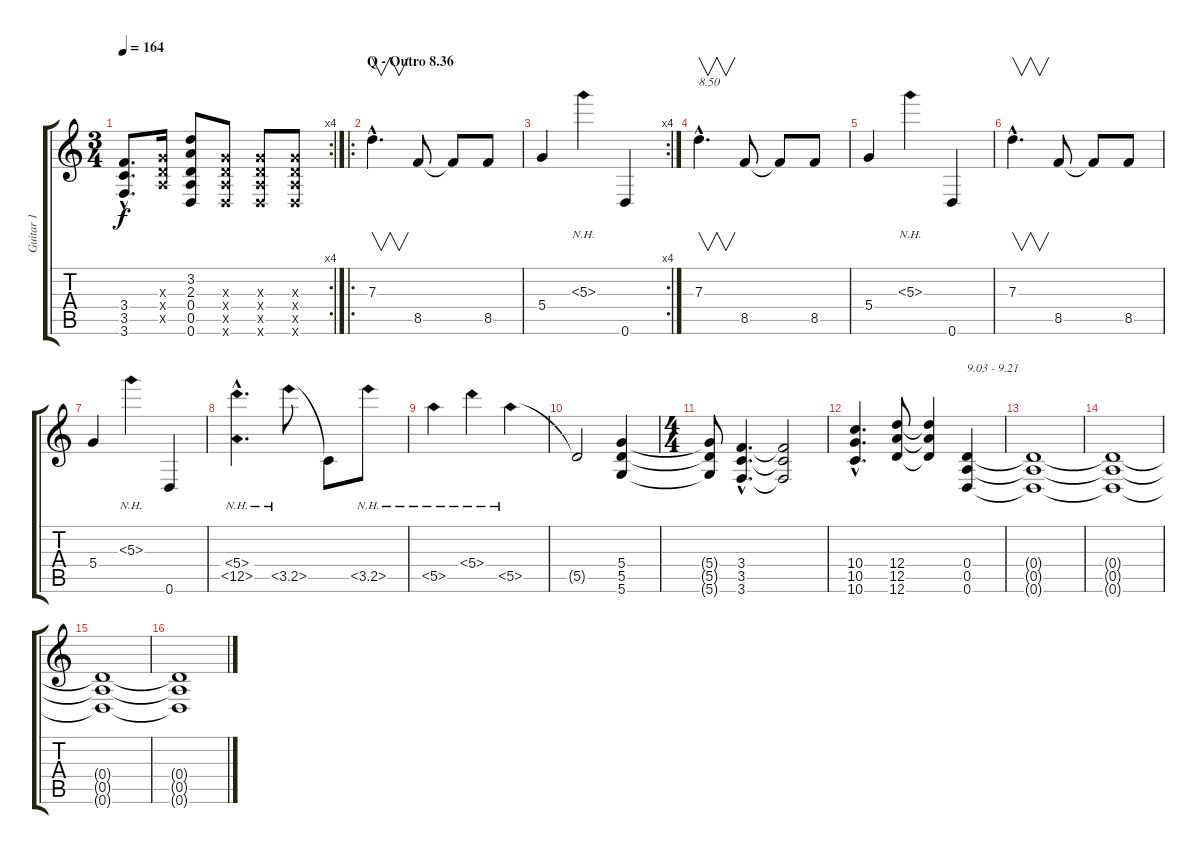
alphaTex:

\track ("Guitar 1" "Guitar 1") {instrument distortionguitar}
\staff {score tabs}
\tuning (E4 B3 G3 D3 A2 D2) {hide}
\rc 4
\ts (3 4)
\tempo 164
\clef g2
\ks c
(3.4{hac} 3.5{hac} 3.6{hac}).8{d dy f} (0.3{x} 0.4{x} 0.5{x}).16 (3.2 2.3 0.4 0.5 0.6).8 (0.3{x} 0.4{x} 0.5{x} 0.6{x}).8 (0.3{x} 0.4{x} 0.5{x} 0.6{x}).8 (0.3{x} 0.4{x} 0.5{x} 0.6{x}).8 |
\ro
\section ("" "Q - Outro 8.36")
7.3{hac}.4{v d} 8.5.8 8.5{t}.8 8.5.8 |
\rc 4
5.4.4 5.3{nh}.4 0.6.4 |
7.3{hac}.4{v d txt "8.50"} 8.5.8 8.5{t}.8 8.5.8 |
5.4.4 5.3{nh}.4 0.6.4 |
7.3{hac}.4{v d} 8.5.8 8.5{t}.8 8.5.8 |
5.4.4 5.3{nh}.4 0.6.4 |
(5.4{nh hac} 0.5{nh hac}).4{d} 3.5{nh}.8 3.5{t}.8 3.5{nh}.8 |
5.5{nh}.4 5.4{nh}.4 5.5{nh}.4 |
5.5{t}.2 (5.4 5.5 5.6).4 |
\ts (4 4)
(5.4{t} 5.5{t} 5.6{t}).8 (3.4{hac} 3.5{hac} 3.6{hac}).4{d} (3.4{t} 3.5{t} 3.6{t}).2 |
(10.4{hac} 10.5{hac} 10.6{hac}).4{d} (12.4 12.5 12.6).8 (12.4{t} 12.5{t} 12.6{t}).4 (0.4 0.5 0.6).4{txt "9.03 - 9.21"} |
(0.4{t} 0.5{t} 0.6{t}).1 |
(0.4{t} 0.5{t} 0.6{t}).1 |
(0.4{t} 0.5{t} 0.6{t}).1 |
(0.4{t} 0.5{t} 0.6{t}).1
